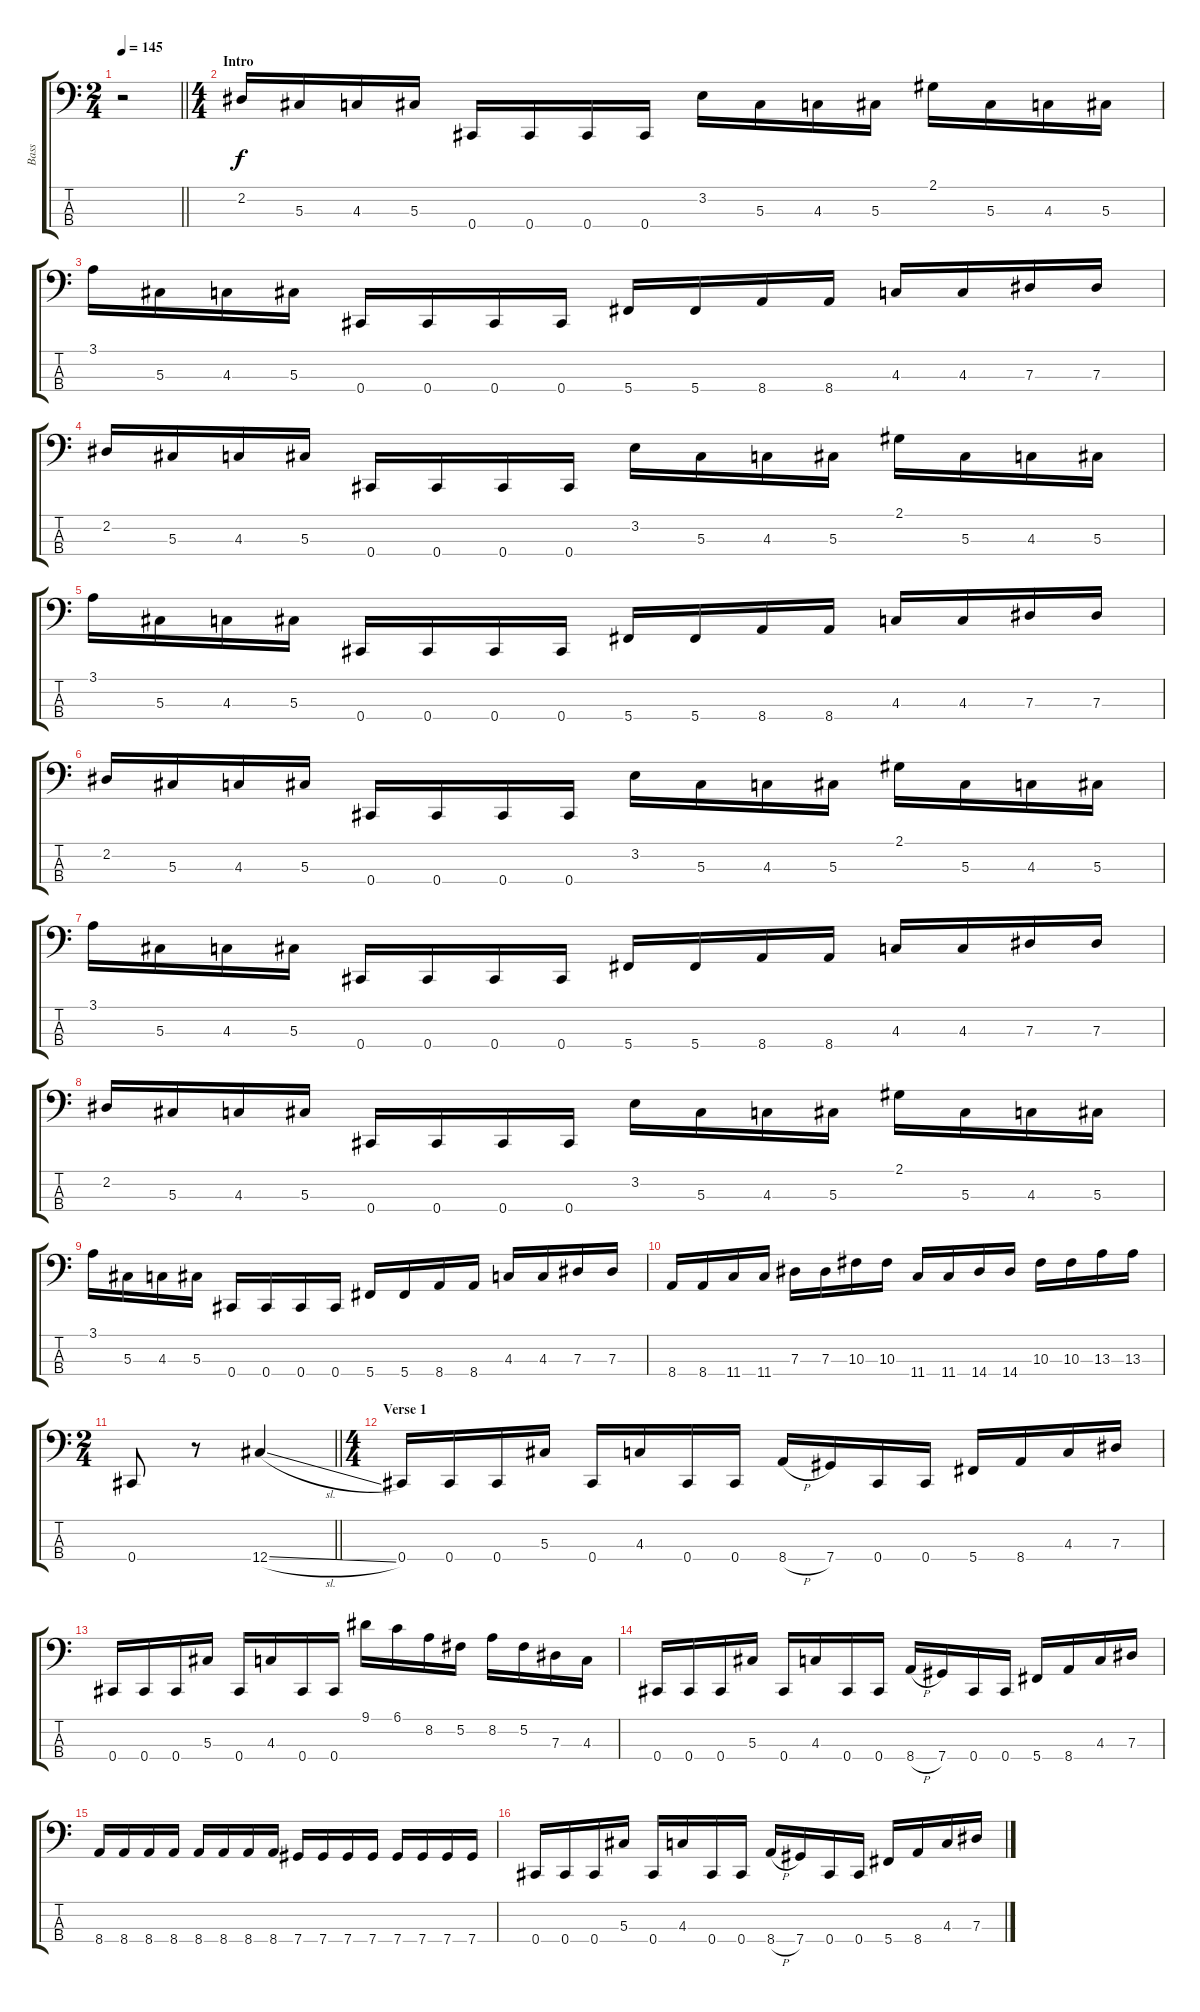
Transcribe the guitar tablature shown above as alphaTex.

\track ("Bass" "Bass") {instrument electricbassfinger}
\staff {score tabs}
\tuning (Gb2 Db2 Ab1 Db1) {hide}
\ts (2 4)
\tempo 145
\clef f4
\barLineRight lightlight
\ks c
r.2{dy f instrument electricbassfinger} |
\ts (4 4)
\section ("" "Intro")
2.2.16 5.3.16 4.3.16 5.3.16 0.4.16 0.4.16 0.4.16 0.4.16 3.2.16 5.3.16 4.3.16 5.3.16 2.1.16 5.3.16 4.3.16 5.3.16 |
3.1.16 5.3.16 4.3.16 5.3.16 0.4.16 0.4.16 0.4.16 0.4.16 5.4.16 5.4.16 8.4.16 8.4.16 4.3.16 4.3.16 7.3.16 7.3.16 |
2.2.16 5.3.16 4.3.16 5.3.16 0.4.16 0.4.16 0.4.16 0.4.16 3.2.16 5.3.16 4.3.16 5.3.16 2.1.16 5.3.16 4.3.16 5.3.16 |
3.1.16 5.3.16 4.3.16 5.3.16 0.4.16 0.4.16 0.4.16 0.4.16 5.4.16 5.4.16 8.4.16 8.4.16 4.3.16 4.3.16 7.3.16 7.3.16 |
2.2.16 5.3.16 4.3.16 5.3.16 0.4.16 0.4.16 0.4.16 0.4.16 3.2.16 5.3.16 4.3.16 5.3.16 2.1.16 5.3.16 4.3.16 5.3.16 |
3.1.16 5.3.16 4.3.16 5.3.16 0.4.16 0.4.16 0.4.16 0.4.16 5.4.16 5.4.16 8.4.16 8.4.16 4.3.16 4.3.16 7.3.16 7.3.16 |
2.2.16 5.3.16 4.3.16 5.3.16 0.4.16 0.4.16 0.4.16 0.4.16 3.2.16 5.3.16 4.3.16 5.3.16 2.1.16 5.3.16 4.3.16 5.3.16 |
3.1.16 5.3.16 4.3.16 5.3.16 0.4.16 0.4.16 0.4.16 0.4.16 5.4.16 5.4.16 8.4.16 8.4.16 4.3.16 4.3.16 7.3.16 7.3.16 |
8.4.16 8.4.16 11.4.16 11.4.16 7.3.16 7.3.16 10.3.16 10.3.16 11.4.16 11.4.16 14.4.16 14.4.16 10.3.16 10.3.16 13.3.16 13.3.16 |
\ts (2 4)
\barLineRight lightlight
0.4.8 r.8 12.4{sl}.4 |
\ts (4 4)
\section ("" "Verse 1")
0.4.16 0.4.16 0.4.16 5.3.16 0.4.16 4.3.16 0.4.16 0.4.16 8.4{h}.16 7.4.16 0.4.16 0.4.16 5.4.16 8.4.16 4.3.16 7.3.16 |
0.4.16 0.4.16 0.4.16 5.3.16 0.4.16 4.3.16 0.4.16 0.4.16 9.1.16 6.1.16 8.2.16 5.2.16 8.2.16 5.2.16 7.3.16 4.3.16 |
0.4.16 0.4.16 0.4.16 5.3.16 0.4.16 4.3.16 0.4.16 0.4.16 8.4{h}.16 7.4.16 0.4.16 0.4.16 5.4.16 8.4.16 4.3.16 7.3.16 |
8.4.16 8.4.16 8.4.16 8.4.16 8.4.16 8.4.16 8.4.16 8.4.16 7.4.16 7.4.16 7.4.16 7.4.16 7.4.16 7.4.16 7.4.16 7.4.16 |
0.4.16 0.4.16 0.4.16 5.3.16 0.4.16 4.3.16 0.4.16 0.4.16 8.4{h}.16 7.4.16 0.4.16 0.4.16 5.4.16 8.4.16 4.3.16 7.3.16
